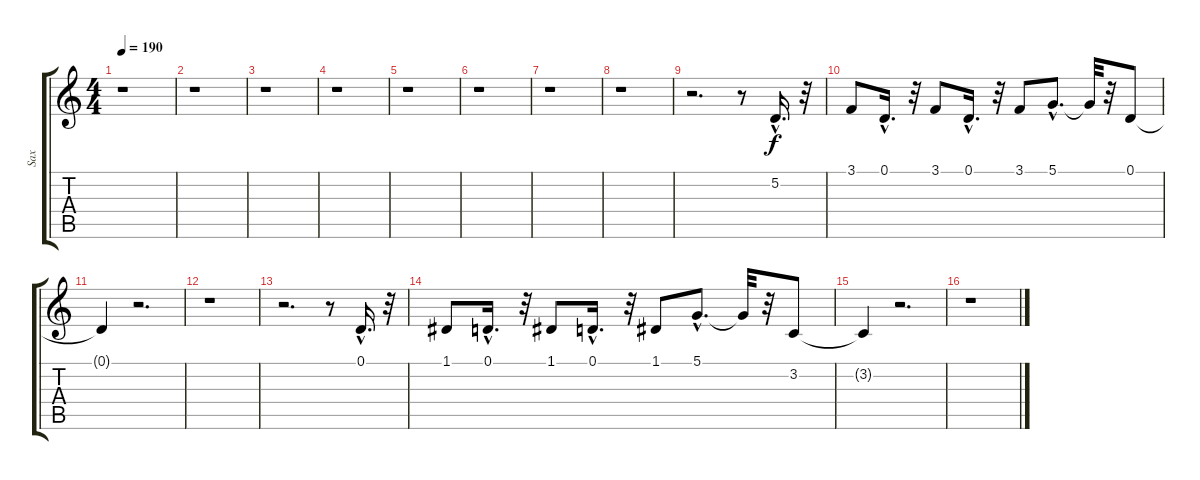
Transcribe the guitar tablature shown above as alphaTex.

\track ("Sax" "Sax") {instrument tenorsax}
\staff {score tabs}
\tuning (D4 A3 F3 C3 G2 D2) {hide}
\ts (4 4)
\tempo 190
\clef g2
\ks c
r.1{dy f instrument tenorsax} |
r.1 |
r.1 |
r.1 |
r.1 |
r.1 |
r.1 |
r.1 |
r.2{d} r.8 5.2{hac}.16{d} r.32 |
3.1.8 0.1{hac}.16{d} r.32 3.1.8 0.1{hac}.16{d} r.32 3.1.8 5.1{hac}.8{d} 5.1{t}.32 r.32 0.1.8 |
0.1{t}.4 r.2{d} |
r.1 |
r.2{d} r.8 0.1{hac}.16{d} r.32 |
1.1.8 0.1{hac}.16{d} r.32 1.1.8 0.1{hac}.16{d} r.32 1.1.8 5.1{hac}.8{d} 5.1{t}.32 r.32 3.2.8 |
3.2{t}.4 r.2{d} |
r.1
